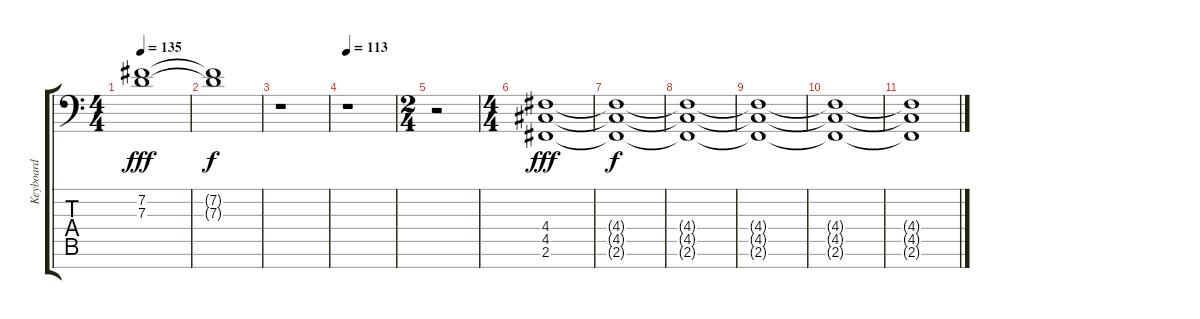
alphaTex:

\track ("Keyboard" "Keyboard") {instrument pad3polysynth}
\staff {score tabs}
\tuning (E4 B3 G3 D3 A2 E2 E1) {hide}
\ts (4 4)
\tempo 135
\clef f4
\ks c
(7.2 7.3).1{dy fff} |
(7.2{t} 7.3{t}).1{dy f} |
r.1 |
\tempo 113
r.1 |
\ts (2 4)
r.2 |
\ts (4 4)
(4.4 4.5 2.6).1{dy fff} |
(4.4{t} 4.5{t} 2.6{t}).1{dy f} |
(4.4{t} 4.5{t} 2.6{t}).1 |
(4.4{t} 4.5{t} 2.6{t}).1 |
(4.4{t} 4.5{t} 2.6{t}).1 |
(4.4{t} 4.5{t} 2.6{t}).1{volume 0}
